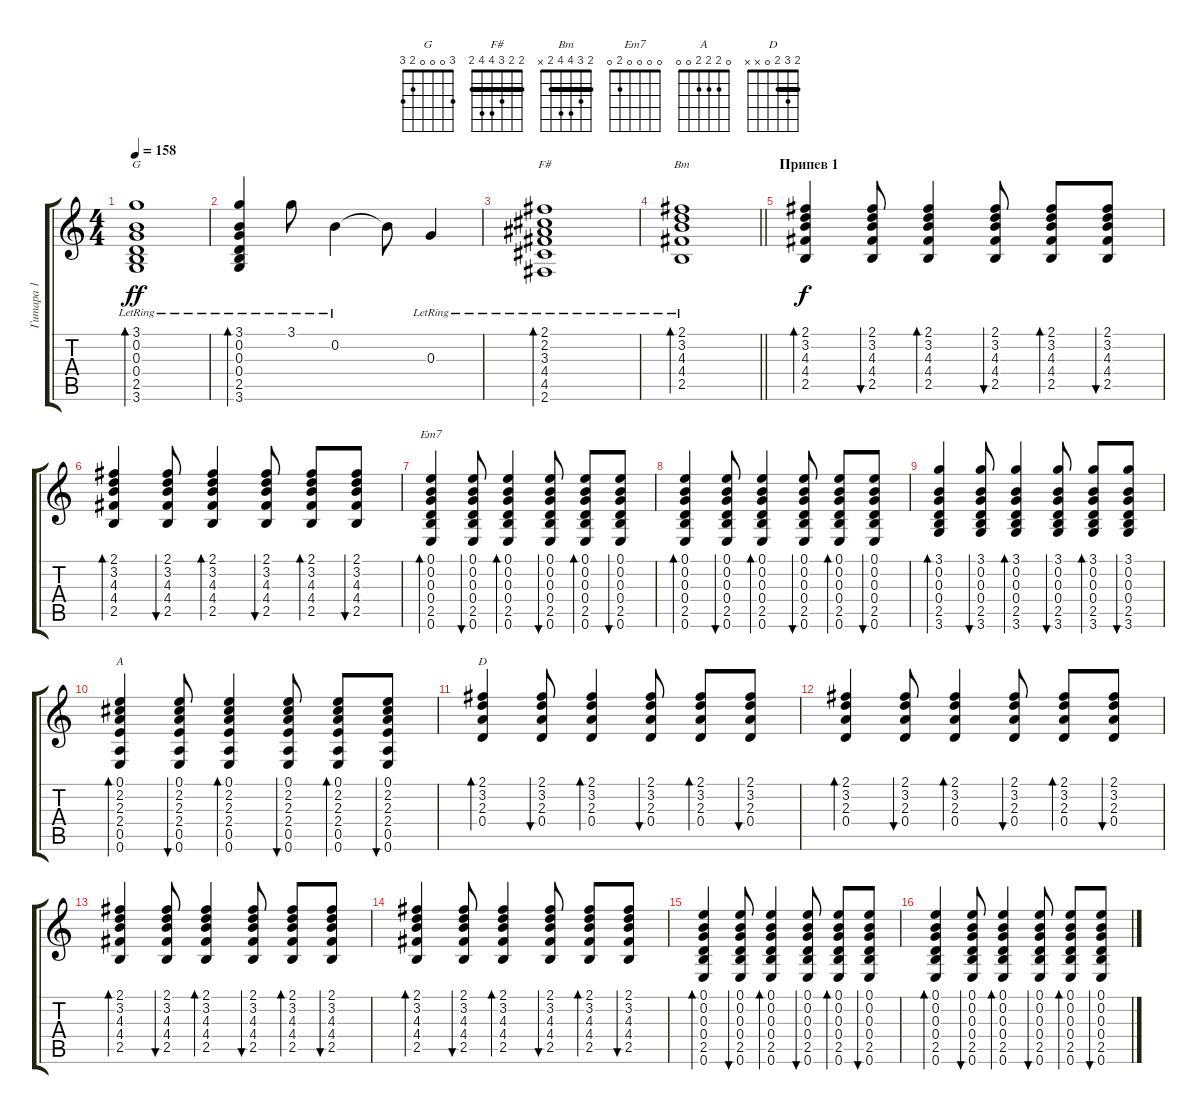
\track ("Гитара 1" "Гитара 1") {instrument acousticguitarsteel}
\staff {score tabs}
\tuning (E4 B3 G3 D3 A2 E2) {hide}
\chord ("G" 3 0 0 0 2 3)
\chord ("F#" 2 2 3 4 4 2) {barre 2}
\chord ("Bm" 2 3 4 4 2 x) {barre 2}
\chord ("Em7" 0 0 0 0 2 0)
\chord ("A" 0 2 2 2 0 0)
\chord ("D" 2 3 2 0 x x) {barre 2}
\ts (4 4)
\tempo 158
\clef g2
\ks c
(3.1{lr} 0.2{lr} 0.3{lr} 0.4{lr} 2.5{lr} 3.6{lr}).1{bd 240 ch "G" dy ff} |
(3.1{lr} 0.2{lr} 0.3{lr} 0.4{lr} 2.5{lr} 3.6{lr}).4{bd 240} 3.1{lr}.8 0.2{lr}.4 0.2{t}.8 0.3{lr}.4 |
(2.1{lr} 2.2{lr} 3.3{lr} 4.4{lr} 4.5{lr} 2.6{lr}).1{bd 240 ch "F#"} |
\barLineRight lightlight
(2.1{lr} 3.2{lr} 4.3{lr} 4.4{lr} 2.5{lr}).1{bd 240 ch "Bm"} |
\section ("" "Припев 1")
(2.1 3.2 4.3 4.4 2.5).4{bd 60 dy f} (2.1 3.2 4.3 4.4 2.5).8{bu 60} (2.1 3.2 4.3 4.4 2.5).4{bd 60} (2.1 3.2 4.3 4.4 2.5).8{bu 60} (2.1 3.2 4.3 4.4 2.5).8{bd 60} (2.1 3.2 4.3 4.4 2.5).8{bu 60} |
(2.1 3.2 4.3 4.4 2.5).4{bd 60} (2.1 3.2 4.3 4.4 2.5).8{bu 60} (2.1 3.2 4.3 4.4 2.5).4{bd 60} (2.1 3.2 4.3 4.4 2.5).8{bu 60} (2.1 3.2 4.3 4.4 2.5).8{bd 60} (2.1 3.2 4.3 4.4 2.5).8{bu 60} |
(0.1 0.2 0.3 0.4 2.5 0.6).4{bd 60 ch "Em7"} (0.1 0.2 0.3 0.4 2.5 0.6).8{bu 60} (0.1 0.2 0.3 0.4 2.5 0.6).4{bd 60} (0.1 0.2 0.3 0.4 2.5 0.6).8{bu 60} (0.1 0.2 0.3 0.4 2.5 0.6).8{bd 60} (0.1 0.2 0.3 0.4 2.5 0.6).8{bu 60} |
(0.1 0.2 0.3 0.4 2.5 0.6).4{bd 60} (0.1 0.2 0.3 0.4 2.5 0.6).8{bu 60} (0.1 0.2 0.3 0.4 2.5 0.6).4{bd 60} (0.1 0.2 0.3 0.4 2.5 0.6).8{bu 60} (0.1 0.2 0.3 0.4 2.5 0.6).8{bd 60} (0.1 0.2 0.3 0.4 2.5 0.6).8{bu 60} |
(3.1 0.2 0.3 0.4 2.5 3.6).4{bd 60} (3.1 0.2 0.3 0.4 2.5 3.6).8{bu 60} (3.1 0.2 0.3 0.4 2.5 3.6).4{bd 60} (3.1 0.2 0.3 0.4 2.5 3.6).8{bu 60} (3.1 0.2 0.3 0.4 2.5 3.6).8{bd 60} (3.1 0.2 0.3 0.4 2.5 3.6).8{bu 60} |
(0.1 2.2 2.3 2.4 0.5 0.6).4{bd 60 ch "A"} (0.1 2.2 2.3 2.4 0.5 0.6).8{bu 60} (0.1 2.2 2.3 2.4 0.5 0.6).4{bd 60} (0.1 2.2 2.3 2.4 0.5 0.6).8{bu 60} (0.1 2.2 2.3 2.4 0.5 0.6).8{bd 60} (0.1 2.2 2.3 2.4 0.5 0.6).8{bu 60} |
(2.1 3.2 2.3 0.4).4{bd 60 ch "D"} (2.1 3.2 2.3 0.4).8{bu 60} (2.1 3.2 2.3 0.4).4{bd 60} (2.1 3.2 2.3 0.4).8{bu 60} (2.1 3.2 2.3 0.4).8{bd 60} (2.1 3.2 2.3 0.4).8{bu 60} |
(2.1 3.2 2.3 0.4).4{bd 60} (2.1 3.2 2.3 0.4).8{bu 60} (2.1 3.2 2.3 0.4).4{bd 60} (2.1 3.2 2.3 0.4).8{bu 60} (2.1 3.2 2.3 0.4).8{bd 60} (2.1 3.2 2.3 0.4).8{bu 60} |
(2.1 3.2 4.3 4.4 2.5).4{bd 60} (2.1 3.2 4.3 4.4 2.5).8{bu 60} (2.1 3.2 4.3 4.4 2.5).4{bd 60} (2.1 3.2 4.3 4.4 2.5).8{bu 60} (2.1 3.2 4.3 4.4 2.5).8{bd 60} (2.1 3.2 4.3 4.4 2.5).8{bu 60} |
(2.1 3.2 4.3 4.4 2.5).4{bd 60} (2.1 3.2 4.3 4.4 2.5).8{bu 60} (2.1 3.2 4.3 4.4 2.5).4{bd 60} (2.1 3.2 4.3 4.4 2.5).8{bu 60} (2.1 3.2 4.3 4.4 2.5).8{bd 60} (2.1 3.2 4.3 4.4 2.5).8{bu 60} |
(0.1 0.2 0.3 0.4 2.5 0.6).4{bd 60} (0.1 0.2 0.3 0.4 2.5 0.6).8{bu 60} (0.1 0.2 0.3 0.4 2.5 0.6).4{bd 60} (0.1 0.2 0.3 0.4 2.5 0.6).8{bu 60} (0.1 0.2 0.3 0.4 2.5 0.6).8{bd 60} (0.1 0.2 0.3 0.4 2.5 0.6).8{bu 60} |
(0.1 0.2 0.3 0.4 2.5 0.6).4{bd 60} (0.1 0.2 0.3 0.4 2.5 0.6).8{bu 60} (0.1 0.2 0.3 0.4 2.5 0.6).4{bd 60} (0.1 0.2 0.3 0.4 2.5 0.6).8{bu 60} (0.1 0.2 0.3 0.4 2.5 0.6).8{bd 60} (0.1 0.2 0.3 0.4 2.5 0.6).8{bu 60}
